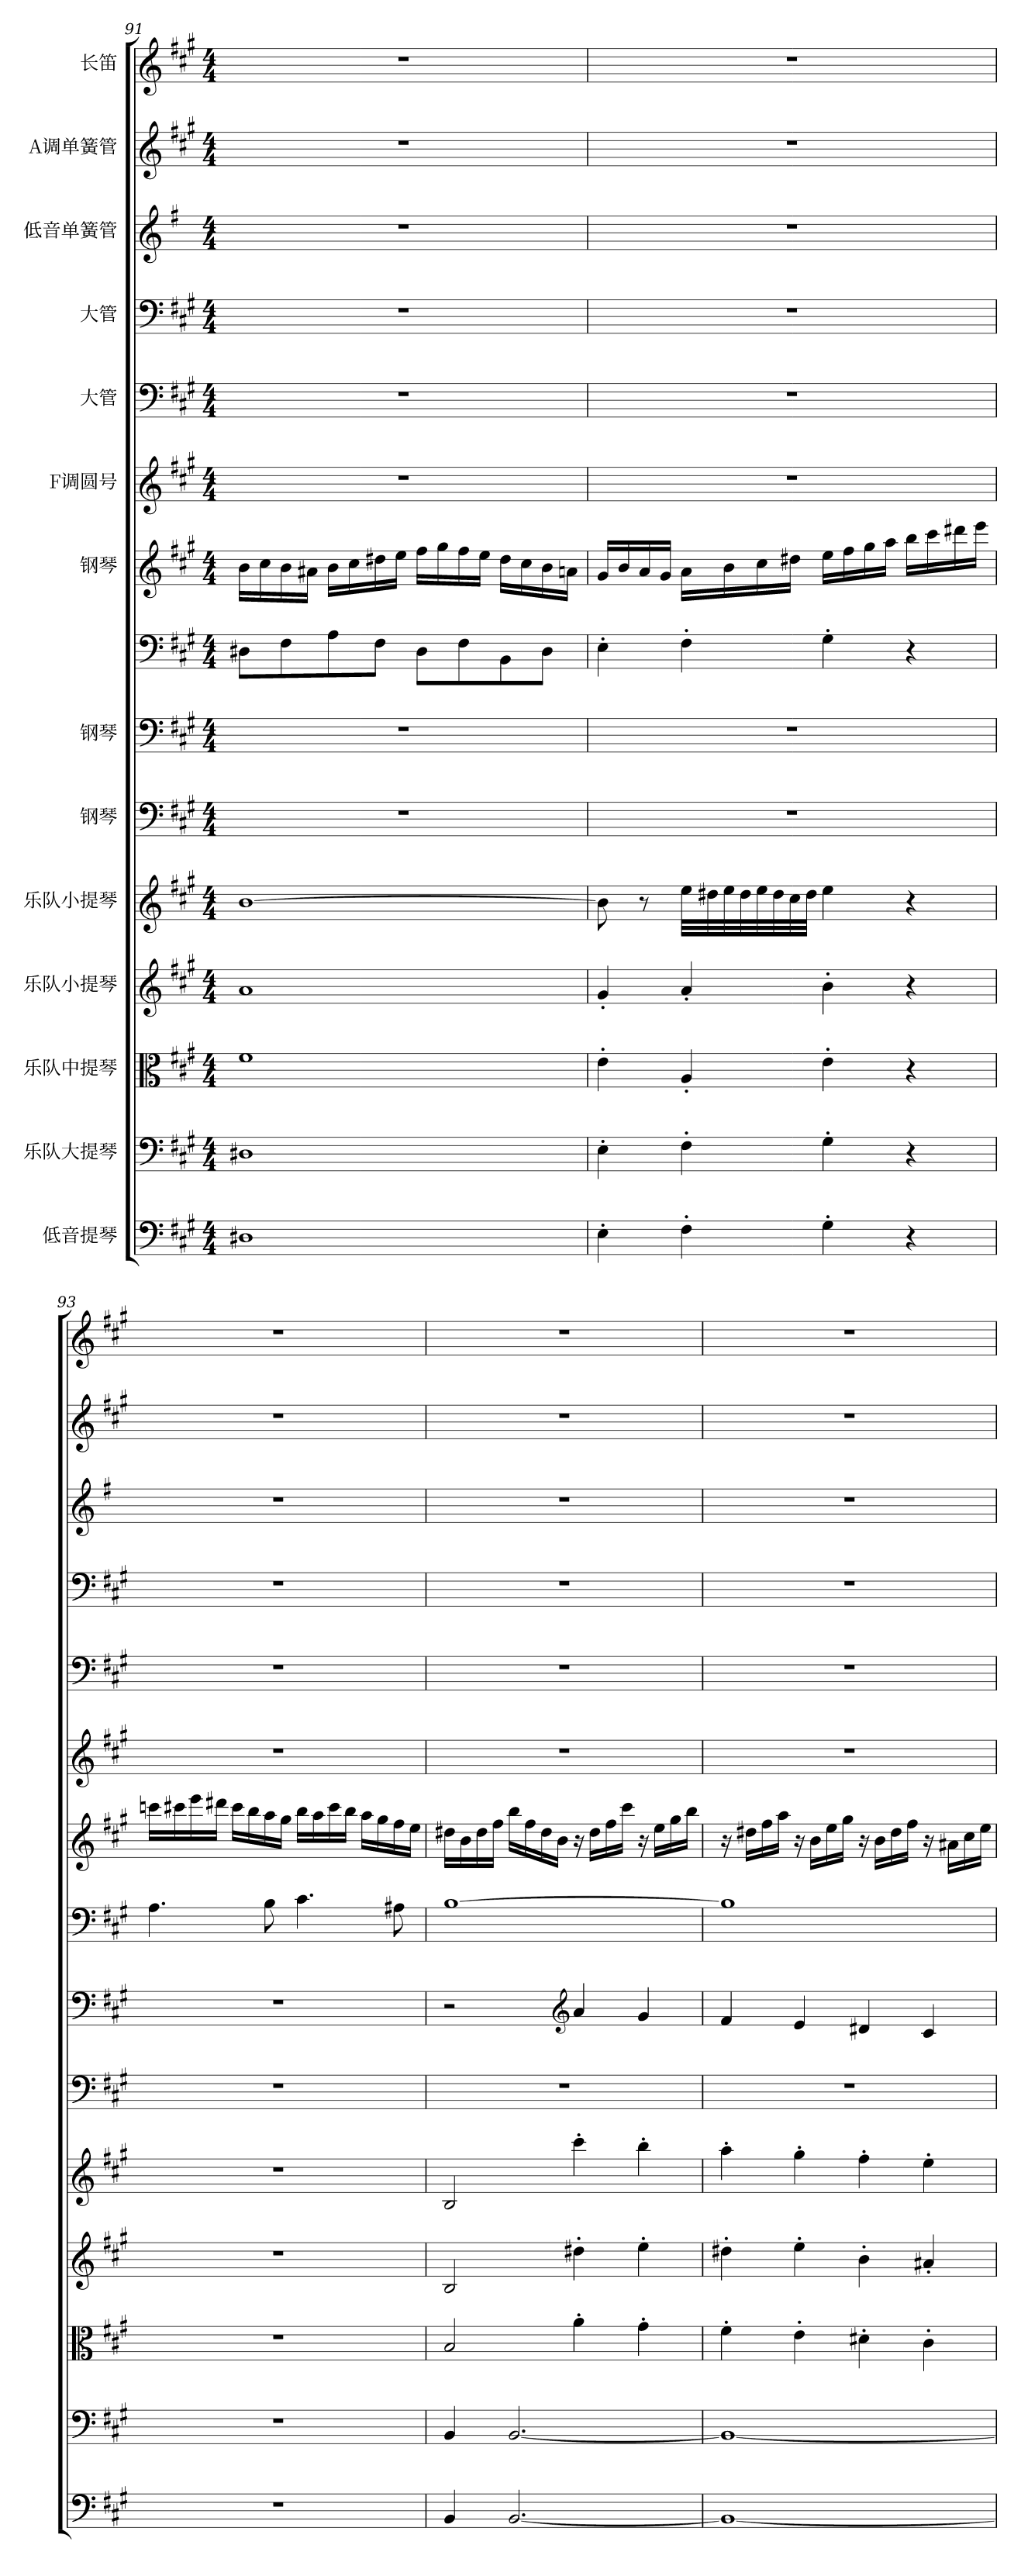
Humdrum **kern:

**kern	**kern	**kern	**kern	**kern	**kern	**kern	**kern	**kern	**kern	**kern	**kern	**kern	**kern	**kern
*part14	*part13	*part12	*part11	*part10	*part9	*part8	*part8	*part7	*part6	*part5	*part4	*part3	*part2	*part1
*staff15	*staff14	*staff13	*staff12	*staff11	*staff10	*staff9	*staff8	*staff7	*staff6	*staff5	*staff4	*staff3	*staff2	*staff1
*I"低音提琴	*I"乐队大提琴	*I"乐队中提琴	*I"乐队小提琴	*I"乐队小提琴	*I"钢琴	*I"钢琴	*	*I"钢琴	*I"F调圆号	*I"大管	*I"大管	*I"低音单簧管	*I"A调单簧管	*I"长笛
*clefF4	*clefF4	*clefC3	*clefG2	*clefG2	*clefF4	*clefF4	*clefF4	*clefG2	*clefG2	*clefF4	*clefF4	*clefG2	*clefG2	*clefG2
*ITrd7c12	*	*	*	*	*	*	*	*	*ITrd4c7	*	*	*ITrd8c14	*ITrd2c3	*
*k[f#c#g#]	*k[f#c#g#]	*k[f#c#g#]	*k[f#c#g#]	*k[f#c#g#]	*k[f#c#g#]	*k[f#c#g#]	*k[f#c#g#]	*k[f#c#g#]	*k[f#c#]	*k[f#c#g#]	*k[f#c#g#]	*k[f#]	*k[f#c#g#d#a#e#]	*k[f#c#g#]
*M4/4	*M4/4	*M4/4	*M4/4	*M4/4	*M4/4	*M4/4	*M4/4	*M4/4	*M4/4	*M4/4	*M4/4	*M4/4	*M4/4	*M4/4
=91	=91	=91	=91	=91	=91	=91	=91	=91	=91	=91	=91	=91	=91	=91
1DD#X	1D#X	1f#	1a	[1b	1r	1r	8D#X\L	16b\LL	1r	1r	1r	1r	1r	1r
.	.	.	.	.	.	.	.	16cc#\	.	.	.	.	.	.
.	.	.	.	.	.	.	8F#\	16b\	.	.	.	.	.	.
.	.	.	.	.	.	.	.	16a#X\JJ	.	.	.	.	.	.
.	.	.	.	.	.	.	8A\	16b\LL	.	.	.	.	.	.
.	.	.	.	.	.	.	.	16cc#\	.	.	.	.	.	.
.	.	.	.	.	.	.	8F#\J	16dd#X\	.	.	.	.	.	.
.	.	.	.	.	.	.	.	16ee\JJ	.	.	.	.	.	.
.	.	.	.	.	.	.	8D#\L	16ff#\LL	.	.	.	.	.	.
.	.	.	.	.	.	.	.	16gg#\	.	.	.	.	.	.
.	.	.	.	.	.	.	8F#\	16ff#\	.	.	.	.	.	.
.	.	.	.	.	.	.	.	16ee\JJ	.	.	.	.	.	.
.	.	.	.	.	.	.	8BB\	16dd#\LL	.	.	.	.	.	.
.	.	.	.	.	.	.	.	16cc#\	.	.	.	.	.	.
.	.	.	.	.	.	.	8D#\J	16b\	.	.	.	.	.	.
.	.	.	.	.	.	.	.	16an\JJ	.	.	.	.	.	.
!!LO:PB:g=z
=92	=92	=92	=92	=92	=92	=92	=92	=92	=92	=92	=92	=92	=92	=92
4EE'\	4E'\	4e'\	4g#'/	8b\]	1r	1r	4E'\	16g#/LL	1r	1r	1r	1r	1r	1r
.	.	.	.	.	.	.	.	16b/	.	.	.	.	.	.
.	.	.	.	8r	.	.	.	16a/	.	.	.	.	.	.
.	.	.	.	.	.	.	.	16g#/JJ	.	.	.	.	.	.
4FF#'\	4F#'\	4A'/	4a'/	32ee\LLL	.	.	4F#'\	16a\LL	.	.	.	.	.	.
.	.	.	.	32dd#X\	.	.	.	.	.	.	.	.	.	.
.	.	.	.	32ee\	.	.	.	16b\	.	.	.	.	.	.
.	.	.	.	32dd#\	.	.	.	.	.	.	.	.	.	.
.	.	.	.	32ee\	.	.	.	16cc#\	.	.	.	.	.	.
.	.	.	.	32dd#\	.	.	.	.	.	.	.	.	.	.
.	.	.	.	32cc#\	.	.	.	16dd#X\JJ	.	.	.	.	.	.
.	.	.	.	32dd#\JJJ	.	.	.	.	.	.	.	.	.	.
4GG#'\	4G#'\	4e'\	4b'\	4ee\	.	.	4G#'\	16ee\LL	.	.	.	.	.	.
.	.	.	.	.	.	.	.	16ff#\	.	.	.	.	.	.
.	.	.	.	.	.	.	.	16gg#\	.	.	.	.	.	.
.	.	.	.	.	.	.	.	16aa\JJ	.	.	.	.	.	.
4r	4r	4r	4r	4r	.	.	4r	16bb\LL	.	.	.	.	.	.
.	.	.	.	.	.	.	.	16ccc#\	.	.	.	.	.	.
.	.	.	.	.	.	.	.	16ddd#X\	.	.	.	.	.	.
.	.	.	.	.	.	.	.	16eee\JJ	.	.	.	.	.	.
!!LO:PB:g=z
=93	=93	=93	=93	=93	=93	=93	=93	=93	=93	=93	=93	=93	=93	=93
1r	1r	1r	1r	1r	1r	1r	4.A\	16cccn\LL	1r	1r	1r	1r	1r	1r
.	.	.	.	.	.	.	.	16ccc#X\	.	.	.	.	.	.
.	.	.	.	.	.	.	.	16eee\	.	.	.	.	.	.
.	.	.	.	.	.	.	.	16ddd#X\JJ	.	.	.	.	.	.
.	.	.	.	.	.	.	.	16ccc#\LL	.	.	.	.	.	.
.	.	.	.	.	.	.	.	16bb\	.	.	.	.	.	.
.	.	.	.	.	.	.	8B\	16aa\	.	.	.	.	.	.
.	.	.	.	.	.	.	.	16gg#\JJ	.	.	.	.	.	.
.	.	.	.	.	.	.	4.c#\	16bb\LL	.	.	.	.	.	.
.	.	.	.	.	.	.	.	16aa\	.	.	.	.	.	.
.	.	.	.	.	.	.	.	16ccc#\	.	.	.	.	.	.
.	.	.	.	.	.	.	.	16bb\JJ	.	.	.	.	.	.
.	.	.	.	.	.	.	.	16aa\LL	.	.	.	.	.	.
.	.	.	.	.	.	.	.	16gg#\	.	.	.	.	.	.
.	.	.	.	.	.	.	8A#X\	16ff#\	.	.	.	.	.	.
.	.	.	.	.	.	.	.	16ee\JJ	.	.	.	.	.	.
=94	=94	=94	=94	=94	=94	=94	=94	=94	=94	=94	=94	=94	=94	=94
4BBB/	4BB/	2B/	2B/	2B/	1r	2r	[1B	16dd#X\LL	1r	1r	1r	1r	1r	1r
.	.	.	.	.	.	.	.	16b\	.	.	.	.	.	.
.	.	.	.	.	.	.	.	16dd#\	.	.	.	.	.	.
.	.	.	.	.	.	.	.	16ff#\JJ	.	.	.	.	.	.
[2.BBB/	[2.BB/	.	.	.	.	.	.	16bb\LL	.	.	.	.	.	.
.	.	.	.	.	.	.	.	16ff#\	.	.	.	.	.	.
.	.	.	.	.	.	.	.	16dd#\	.	.	.	.	.	.
.	.	.	.	.	.	.	.	16b\JJ	.	.	.	.	.	.
*	*	*	*	*	*	*clefG2	*	*	*	*	*	*	*	*
.	.	4a'\	4dd#X'\	4ccc#'\	.	4a/	.	16r	.	.	.	.	.	.
.	.	.	.	.	.	.	.	16dd#\LL	.	.	.	.	.	.
.	.	.	.	.	.	.	.	16ff#\	.	.	.	.	.	.
.	.	.	.	.	.	.	.	16ccc#\JJ	.	.	.	.	.	.
.	.	4g#'\	4ee'\	4bb'\	.	4g#/	.	16r	.	.	.	.	.	.
.	.	.	.	.	.	.	.	16ee\LL	.	.	.	.	.	.
.	.	.	.	.	.	.	.	16gg#\	.	.	.	.	.	.
.	.	.	.	.	.	.	.	16bb\JJ	.	.	.	.	.	.
!!LO:PB:g=z
=95	=95	=95	=95	=95	=95	=95	=95	=95	=95	=95	=95	=95	=95	=95
1BBB_	1BB_	4f#'\	4dd#X'\	4aa'\	1r	4f#/	1B]	16r	1r	1r	1r	1r	1r	1r
.	.	.	.	.	.	.	.	16dd#X\LL	.	.	.	.	.	.
.	.	.	.	.	.	.	.	16ff#\	.	.	.	.	.	.
.	.	.	.	.	.	.	.	16aa\JJ	.	.	.	.	.	.
.	.	4e'\	4ee'\	4gg#'\	.	4e/	.	16r	.	.	.	.	.	.
.	.	.	.	.	.	.	.	16b\LL	.	.	.	.	.	.
.	.	.	.	.	.	.	.	16ee\	.	.	.	.	.	.
.	.	.	.	.	.	.	.	16gg#\JJ	.	.	.	.	.	.
.	.	4d#X'\	4b'\	4ff#'\	.	4d#X/	.	16r	.	.	.	.	.	.
.	.	.	.	.	.	.	.	16b\LL	.	.	.	.	.	.
.	.	.	.	.	.	.	.	16dd#\	.	.	.	.	.	.
.	.	.	.	.	.	.	.	16ff#\JJ	.	.	.	.	.	.
.	.	4c#'\	4a#X'/	4ee'\	.	4c#/	.	16r	.	.	.	.	.	.
.	.	.	.	.	.	.	.	16a#X\LL	.	.	.	.	.	.
.	.	.	.	.	.	.	.	16cc#\	.	.	.	.	.	.
.	.	.	.	.	.	.	.	16ee\JJ	.	.	.	.	.	.
=	=	=	=	=	=	=	=	=	=	=	=	=	=	=
*-	*-	*-	*-	*-	*-	*-	*-	*-	*-	*-	*-	*-	*-	*-
